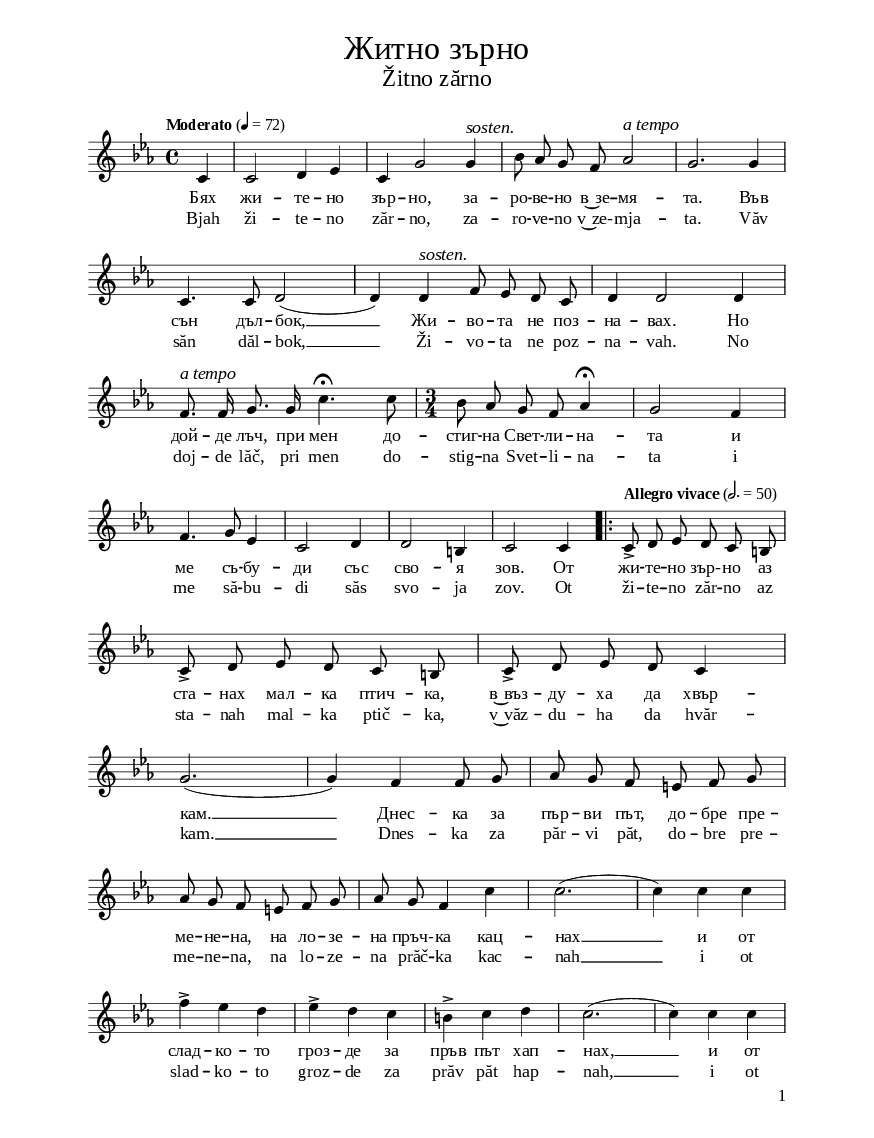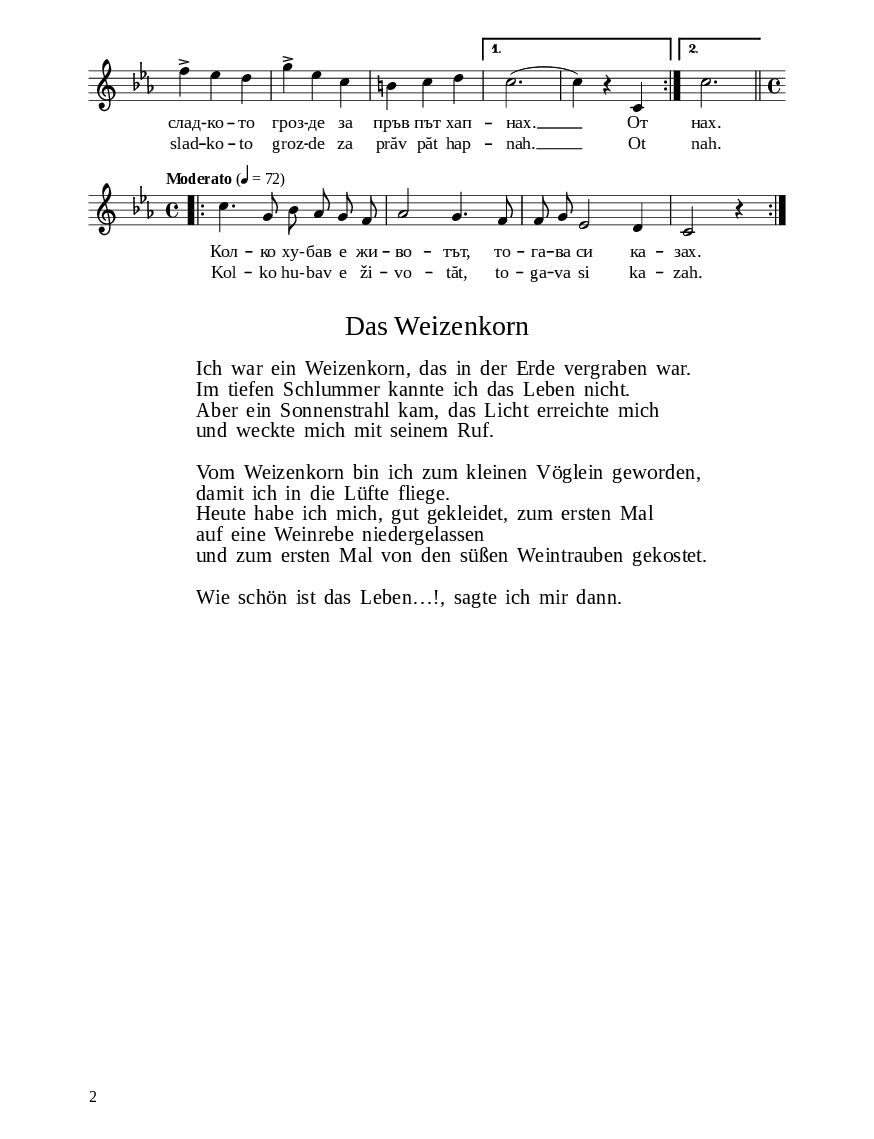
\version "2.24.1"

% include paper part and global functions
\include "include/globals.ily"

\bookpart {
  \label #'ref176
  \tocItem \markup "Житно зърно – Žitno zărno "
  \include "include/bookpart-paper.ily"
  \score {
    \include "include/score-layout.ily"

    \new Voice \relative c' {
      \clef treble
      \key c \minor
      \time 4/4
      \tempoFunc "Moderato" 4 "72"
      \autoBeamOff
      \partial 4
      c4 | c2 d4 es | c g'2 g4^\markup { \large \italic "sosten."} | bes8 as g f as2^\markup { \large \italic "a tempo"} | g2. g4 | \break

      c,4. c8 d2 (| d4) d^\markup { \large \italic "sosten."} f8 es d c | d4 d2 d4 |\break

      f8.^\markup { \large \italic "a tempo"} f16 g8. g16 c4. \fermata c8 | \time 3/4 bes as g f as4 \fermata | g2 f4 | \break

      f4. g8 es4 | c2 d4 | d2 b4 | c2 c4 | \repeat volta 2 {

        \tempoFunc "Allegro vivace" 2. "50"
        c8 -> d es d c b | |\break

        c -> d es d c  b | c -> d es d c 4 | \break

        g'2. (|g4) f f8 g8 | as g f e f g | \break

        as8 g f e f g | as g f4 c'4 | c2. (| c4) c c | \break

        f -> es d | es -> d c | b -> c d | c2. ( | c4)  c c  | \break

        f -> es d | g -> es c | b c d |
      }
      \alternative {
        {
          c2. ( | c4)  r4 c,4  |
        }  {c'2. \bar "||"  \break }
      }

      \repeat volta 2 {
        \time 4/4
        \tempoFunc "Moderato" 4 "72"
         \bar ".|:-||" c4. g8 bes as g f | as2 g4. f8 | f g es2 d4 | c2 r4
      }
    }

    \addlyrics {
      Бях жи -- те -- но зър -- но, за -- ро -- ве -- но в~зе -- мя -- та.

      Във сън дъл -- бок, __ Жи -- во -- та не поз -- на -- вах.

      Но дой -- де лъч, при мен до -- стиг -- на Свет -- ли -- на -- та

      и ме съ -- бу -- ди със сво -- я зов.

      От жи -- те -- но "зър-" -- но аз ста -- нах мал -- ка птич -- ка,

      в~въз -- ду -- ха да хвър -- кам. __

      Днес -- ка за пър -- ви път, до -- бре пре -- ме -- не -- на,

      на ло -- зе -- на "пръч-" -- ка кац -- нах __ и от слад -- ко -- то гроз -- де

      за пръв път хап -- нах, __ и от слад -- ко -- то гроз -- де

      за пръв път хап -- нах. __ От нах.

      Кол -- ко "ху-" -- бав е жи -- во -- тът, то -- га -- ва си ка -- зах.}
      \addlyrics {
        Bjah ži -- te -- no zăr -- no, za -- ro -- ve -- no "v~ze-" -- mja -- ta.

        Văv săn dăl -- bok, __ Ži -- vo -- ta ne poz -- na -- vah.

        No doj -- de lăč, pri men do -- stig -- na Svet -- li -- na -- ta

        i me să -- bu -- di săs svo -- ja zov.

        Ot ži -- te -- no zăr -- no az sta -- nah mal -- ka ptič -- ka,

        v~văz -- du -- ha da hvăr -- kam. __

        Dnes -- ka za păr -- vi păt, do -- bre pre -- me -- ne -- na,

        na lo -- ze -- na prăč -- ka kac -- nah __ i ot slad -- ko -- to groz -- de

        za prăv păt hap -- nah, __ i ot slad -- ko -- to groz -- de

        za prăv păt hap -- nah. __ Ot nah.

        Kol -- ko "hu-" -- bav e ži -- vo -- tăt, to -- ga -- va si ka -- zah.}

        \header {
          title = \titleFunc "Житно зърно" "Žitno zărno"
        }

        \midi{}

      } % score



      % include foreign translation(s) of the song
      \version "2.24.0"

\markup \fill-line { \fontsize #deTitleFontSize "Das Weizenkorn" }
\markup \null
\markup \null
\markup \fontsize #deCoupletFontSize {
  \hspace #8
  \override #`(baseline-skip . ,deCoupletBaselineSkip)

  \column {

 \line { "   "Ich war ein Weizenkorn, das in der Erde vergraben war.}

 \line { "   "Im tiefen Schlummer kannte ich das Leben nicht.}

 \line { "   "Aber ein Sonnenstrahl kam, das Licht erreichte mich}

 \line { "   "und weckte mich mit seinem Ruf. }
 \line { " " }

 \line { "   "Vom Weizenkorn bin ich zum kleinen Vöglein geworden,}

 \line { "   "damit ich in die Lüfte fliege. }

 \line { "   "Heute habe ich mich, gut gekleidet, zum ersten Mal}

 \line { "   "auf eine Weinrebe niedergelassen }

 \line { "   "und zum ersten Mal von den süßen Weintrauben gekostet.}
 \line { " " }

 \line { "   "Wie schön ist das Leben…!, sagte ich mir dann. }


  }
}


    } % bookpart

    % Più mosso
    %
